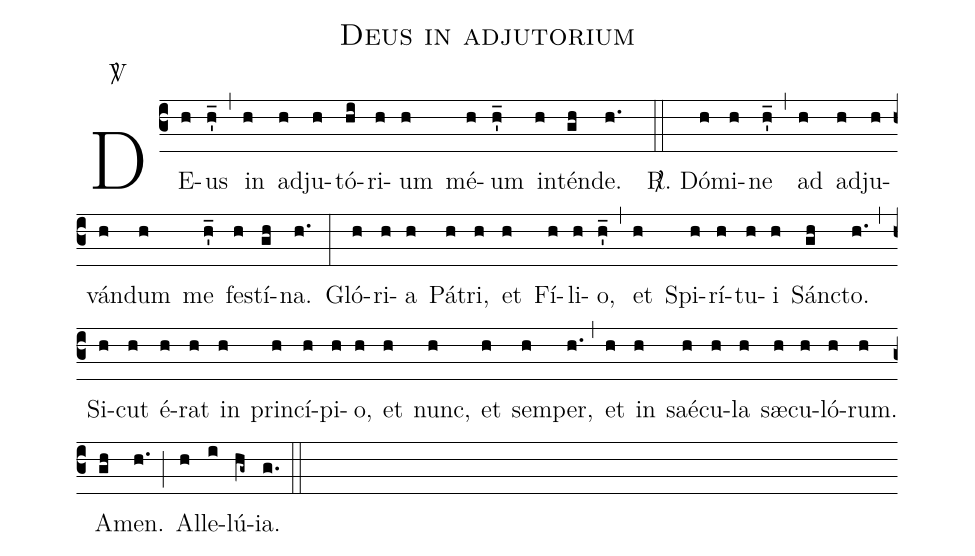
name: Deus in adjutorium;
office-part: beginning;
annotation: \Vbar;
%%
% The syntax in this part is called gabc. Please refer to http://home.gna.org/gregorio/gabc/#basis

DE(c3h)us(h'_) (,) in(h) ad(h)ju(h)tó(hi)ri(h)um(h) mé(h)um(h'_) in(h)tén(gh)de. (h.) (::)

<v>\Rbar</v>. Dó(h)mi(h)ne(h'_) (,) ad(h) ad(h)ju(h)ván(h)dum(h) me(h'_) fe(h)stí(gh)na.(h.) (:)

Gló(h)ri(h)a(h) Pá(h)tri,(h) et(h) Fí(h)li(h)o,(h'_) (,) et(h) Spi(h)rí(h)tu(h)i(h) Sán(gh)cto.(h.) (,) Si(h)cut(h) é(h)rat(h) in(h) prin(h)cí(h)pi(h)o,(h) et(h) nunc,(h) et(h) sem(h)per,(h.) (,) et(h) in(h) saé(h)cu(h)la(h) sæ(h)cu(h)ló(h)rum.(h) A(gh)men.(h.) (;) Al(h)le(i)lú(hg~)ia.(g.) (::)
